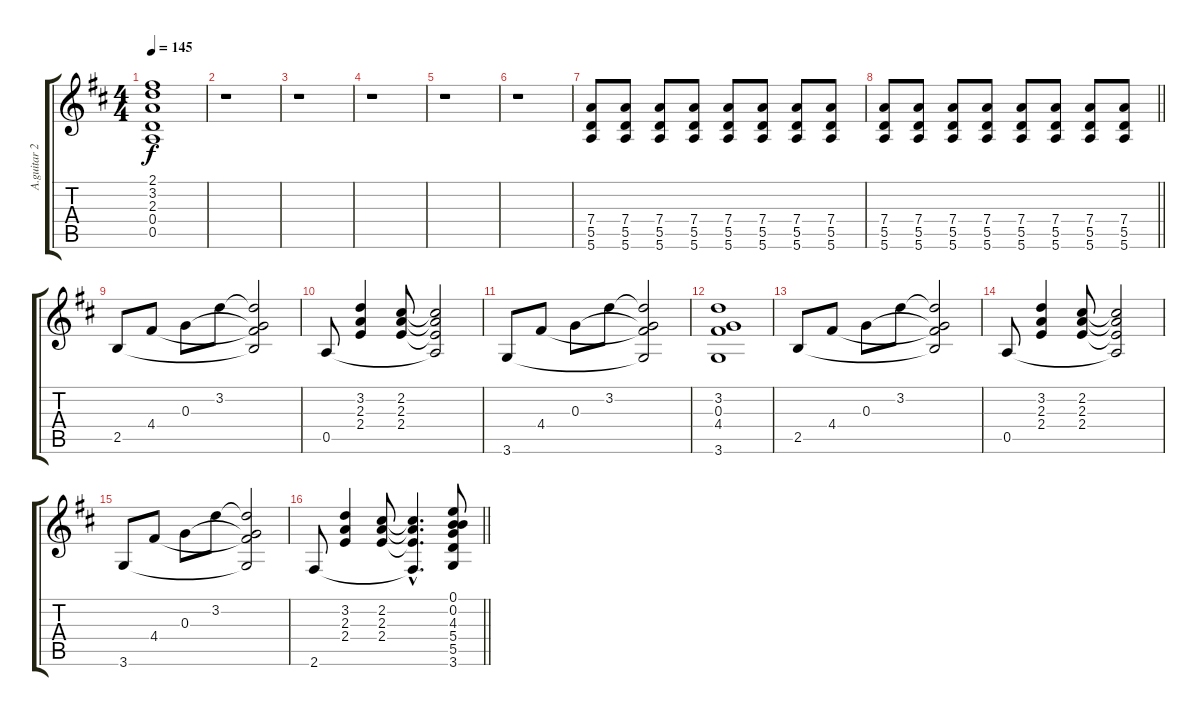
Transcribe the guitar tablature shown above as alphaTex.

\track ("A.guitar 2 (12strings)" "A.guitar 2") {instrument acousticguitarnylon}
\staff {score tabs}
\tuning (E4 B3 G3 D3 A2 E2) {hide}
\ts (4 4)
\tempo 145
\clef g2
\ks d
(2.1 3.2 2.3 0.4 0.5).1{dy f} |
r.1 |
r.1 |
r.1 |
r.1 |
r.1 |
(7.4 5.5 5.6).8{instrument electricguitarmuted} (7.4 5.5 5.6).8 (7.4 5.5 5.6).8 (7.4 5.5 5.6).8 (7.4 5.5 5.6).8 (7.4 5.5 5.6).8 (7.4 5.5 5.6).8 (7.4 5.5 5.6).8 |
\barLineRight lightlight
(7.4 5.5 5.6).8 (7.4 5.5 5.6).8 (7.4 5.5 5.6).8 (7.4 5.5 5.6).8 (7.4 5.5 5.6).8 (7.4 5.5 5.6).8 (7.4 5.5 5.6).8 (7.4 5.5 5.6).8 |
2.5.8{instrument acousticguitarnylon} 4.4.8 0.3.8 3.2.8 (3.2{t} 0.3{t} 4.4{t} 2.5{t}).2 |
0.5.8 (3.2 2.3 2.4).4 (2.2 2.3 2.4).8 (2.2{t} 2.3{t} 2.4{t} 0.5{t}).2 |
3.6.8 4.4.8 0.3.8 3.2.8 (3.2{t} 0.3{t} 4.4{t} 3.6{t}).2 |
(3.2 0.3 4.4 3.6).1 |
2.5.8 4.4.8 0.3.8 3.2.8 (3.2{t} 0.3{t} 4.4{t} 2.5{t}).2 |
0.5.8 (3.2 2.3 2.4).4 (2.2 2.3 2.4).8 (2.2{t} 2.3{t} 2.4{t} 0.5{t}).2 |
3.6.8 4.4.8 0.3.8 3.2.8 (3.2{t} 0.3{t} 4.4{t} 3.6{t}).2 |
\barLineRight lightlight
2.6.8 (3.2 2.3 2.4).4 (2.2 2.3 2.4).8 (2.2{hac t} 2.3{hac t} 2.4{hac t} 2.6{hac t}).4{d} (0.1 0.2 4.3 5.4 5.5 3.6).8
